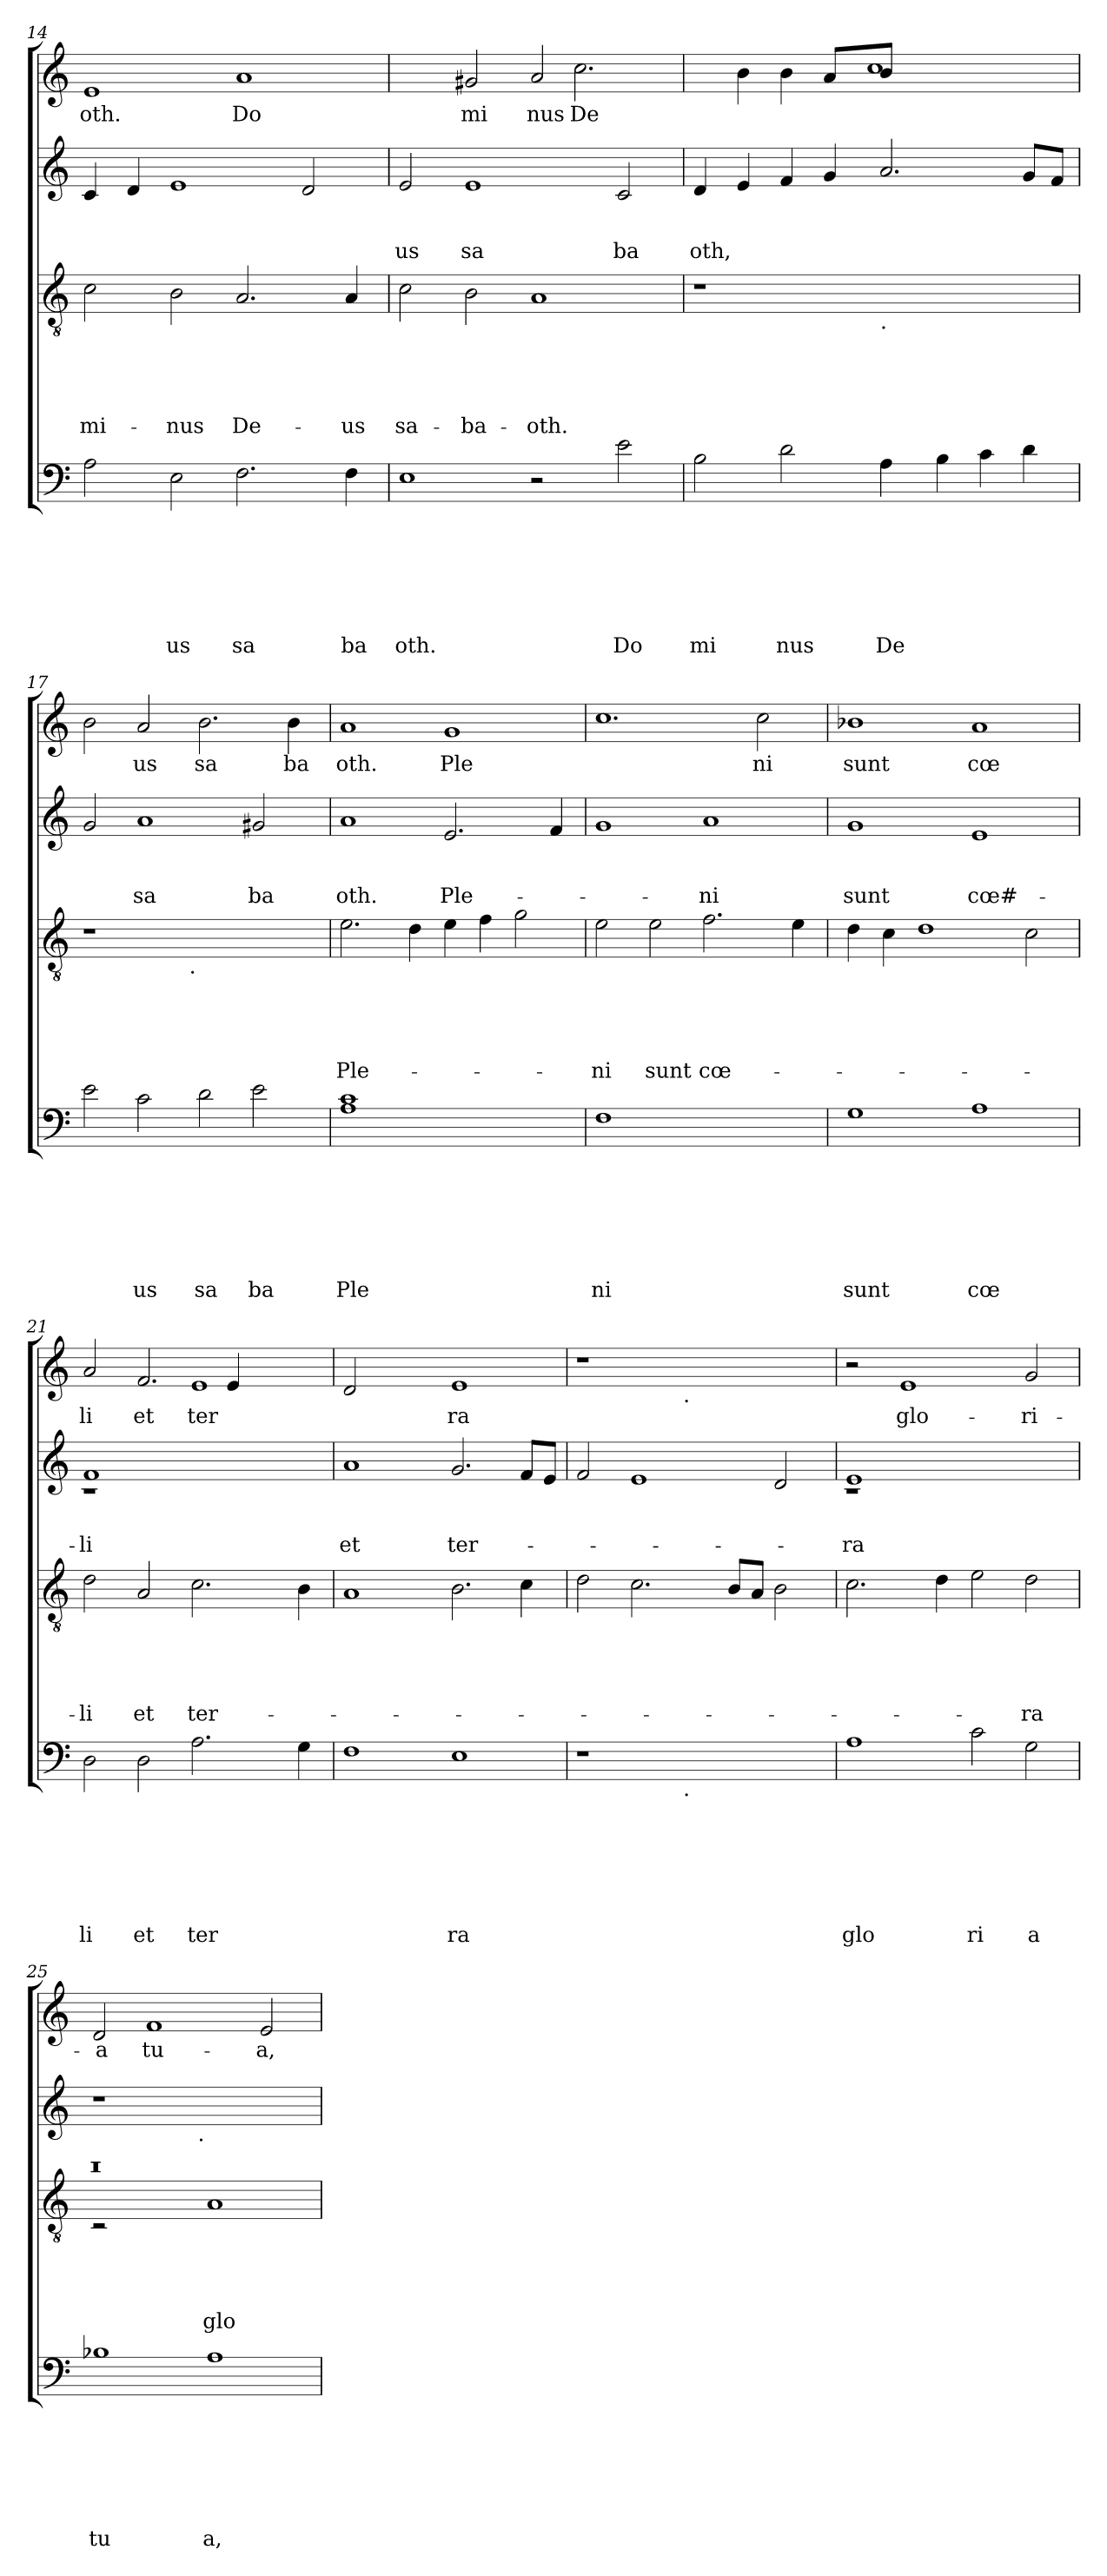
**kern	**text	**text	**text	**text	**text	**text	**text	**kern	**text	**text	**text	**text	**text	**kern	**text	**text	**text	**kern	**text
*part4	*part4	*part4	*part4	*part4	*part4	*part4	*part4	*part3	*part3	*part3	*part3	*part3	*part3	*part2	*part2	*part2	*part2	*part1	*part1
*staff4	*staff4	*staff4	*staff4	*staff4	*staff4	*staff4	*staff4	*staff3	*staff3	*staff3	*staff3	*staff3	*staff3	*staff2	*staff2	*staff2	*staff2	*staff1	*staff1
!!LO:PB:g=z
*clefF4	*	*	*	*	*	*	*	*clefGv2	*	*	*	*	*	*clefG2	*	*	*	*clefG2	*
*k[]	*	*	*	*	*	*	*	*k[]	*	*	*	*	*	*k[]	*	*	*	*k[]	*
*C:	*	*	*	*	*	*	*	*C:	*	*	*	*	*	*C:	*	*	*	*C:	*
=14	=14	=14	=14	=14	=14	=14	=14	=14	=14	=14	=14	=14	=14	=14	=14	=14	=14	=14	=14
!	!	!	!	!	!	!	!	!	!	!	!	!	!LO:LY:b	!	!	!	!	!	!LO:LY:b
2A\	.	.	.	.	.	.	.	2c\	.	.	.	.	mi-	4c/	.	.	.	1e	oth.
.	.	.	.	.	.	.	.	.	.	.	.	.	.	4d/	.	.	.	.	.
!	!	!	!	!	!	!	!LO:LY:b	!	!	!	!	!	!LO:LY:b	!	!	!	!	!	!
2E\	.	.	.	.	.	.	-us	2B\	.	.	.	.	-nus	1e	.	.	.	.	.
!	!	!	!	!	!	!	!LO:LY:b	!	!	!	!	!	!LO:LY:b	!	!	!	!	!	!LO:LY:b
2.F\	.	.	.	.	.	.	sa	2.A/	.	.	.	.	De-	.	.	.	.	1a	Do
.	.	.	.	.	.	.	.	.	.	.	.	.	.	2d/	.	.	.	.	.
!	!	!	!	!	!	!	!LO:LY:b	!	!	!	!	!	!LO:LY:b	!	!	!	!	!	!
4F\	.	.	.	.	.	.	ba	4A/	.	.	.	.	-us	.	.	.	.	.	.
=15	=15	=15	=15	=15	=15	=15	=15	=15	=15	=15	=15	=15	=15	=15	=15	=15	=15	=15	=15
!	!	!	!	!	!	!	!LO:LY:b	!	!	!	!	!	!LO:LY:b	!	!	!	!LO:LY:b	!	!
*	*	*	*	*	*	*	*	*	*	*	*	*	*	*	*	*	*	*^	*
1E	.	.	.	.	.	.	oth.	2c\	.	.	.	.	sa-	2e/	.	.	us	2ryy	1ryy	.
!	!	!	!	!	!	!	!	!	!	!	!	!	!LO:LY:b	!	!	!	!LO:LY:b	!	!	!LO:LY:b
.	.	.	.	.	.	.	.	2B\	.	.	.	.	-ba-	1e	.	.	sa	2g#/	.	mi
!	!	!	!	!	!	!	!	!	!	!	!	!	!LO:LY:b	!	!	!	!	!	!	!LO:LY:b
2r	.	.	.	.	.	.	.	1A	.	.	.	.	-oth.	.	.	.	.	2a/	4ryy	nus
!	!	!	!	!	!	!	!	!	!	!	!	!	!	!	!	!	!	!	!	!LO:LY:b
.	.	.	.	.	.	.	.	.	.	.	.	.	.	.	.	.	.	.	2.cc\	De
!	!	!	!	!	!	!	!LO:LY:b	!	!	!	!	!	!	!	!	!	!LO:LY:b	!	!	!
2e\	.	.	.	.	.	.	Do	.	.	.	.	.	.	2c/	.	.	ba	2ryy	.	.
=16	=16	=16	=16	=16	=16	=16	=16	=16	=16	=16	=16	=16	=16	=16	=16	=16	=16	=16	=16	=16
!	!	!	!	!	!	!	!LO:LY:b	!	!	!	!	!	!	!	!	!	!LO:LY:b	!	!	!
2B\	.	.	.	.	.	.	mi	1r	.	.	.	.	.	4d/	.	.	oth,	4ryy	1ryy	.
.	.	.	.	.	.	.	.	.	.	.	.	.	.	4e/	.	.	.	4b\	.	.
!	!	!	!	!	!	!	!LO:LY:b	!	!	!	!	!	!	!	!	!	!	!	!	!
2d\	.	.	.	.	.	.	nus	.	.	.	.	.	.	4f/	.	.	.	4b\	.	.
.	.	.	.	.	.	.	.	.	.	.	.	.	.	4g/	.	.	.	8a/L	.	.
.	.	.	.	.	.	.	.	.	.	.	.	.	.	.	.	.	.	8ryy	.	.
!	!	!	!	!	!	!	!	!LO:TX:b:t=.	!	!	!	!	!	!	!	!	!	!	!	!
!	!	!	!	!	!	!	!LO:LY:b	!	!	!	!	!	!	!	!	!	!	!	!	!
4A\	.	.	.	.	.	.	De	1ryy	.	.	.	.	.	2.a/	.	.	.	8b/J	1cc	.
.	.	.	.	.	.	.	.	.	.	.	.	.	.	.	.	.	.	2..ryy	.	.
4B\	.	.	.	.	.	.	.	.	.	.	.	.	.	.	.	.	.	.	.	.
4c\	.	.	.	.	.	.	.	.	.	.	.	.	.	.	.	.	.	.	.	.
4d\	.	.	.	.	.	.	.	.	.	.	.	.	.	8g/L	.	.	.	.	.	.
.	.	.	.	.	.	.	.	.	.	.	.	.	.	8f/J	.	.	.	.	.	.
*	*	*	*	*	*	*	*	*	*	*	*	*	*	*	*	*	*	*v	*v	*
=17	=17	=17	=17	=17	=17	=17	=17	=17	=17	=17	=17	=17	=17	=17	=17	=17	=17	=17	=17
*	*	*	*	*	*	*	*	*^	*	*	*	*	*	*	*	*	*	*	*
2e\	.	.	.	.	.	.	.	1r	2ryy	.	.	.	.	.	2g/	.	.	.	2b\	.
!	!	!	!	!	!	!	!LO:LY:b	!	!	!	!	!	!	!	!	!	!	!LO:LY:b	!	!LO:LY:b
2c\	.	.	.	.	.	.	us	.	4...ryy	.	.	.	.	.	1a	.	.	sa	2a/	us
!	!	!	!	!	!	!	!	!	!LO:TX:b:t=.	!	!	!	!	!	!	!	!	!	!	!
.	.	.	.	.	.	.	.	.	1ryy	.	.	.	.	.	.	.	.	.	.	.
!	!	!	!	!	!	!	!LO:LY:b	!	!	!	!	!	!	!	!	!	!	!	!	!LO:LY:b
2d\	.	.	.	.	.	.	sa	1ryy	.	.	.	.	.	.	.	.	.	.	2.b\	sa
!	!	!	!	!	!	!	!LO:LY:b	!	!	!	!	!	!	!	!	!	!	!LO:LY:b	!	!
2e\	.	.	.	.	.	.	ba	.	.	.	.	.	.	.	2g#/	.	.	ba	.	.
!	!	!	!	!	!	!	!	!	!	!	!	!	!	!	!	!	!	!	!	!LO:LY:b
.	.	.	.	.	.	.	.	.	.	.	.	.	.	.	.	.	.	.	4b\	ba
.	.	.	.	.	.	.	.	.	32ryy	.	.	.	.	.	.	.	.	.	.	.
!!LO:LB:g=z
=18	=18	=18	=18	=18	=18	=18	=18	=18	=18	=18	=18	=18	=18	=18	=18	=18	=18	=18	=18	=18
!	!	!	!	!	!	!	!LO:LY:b	!	!	!	!	!	!	!LO:LY:b	!	!	!	!LO:LY:b	!	!LO:LY:b
*	*	*	*	*	*	*	*	*v	*v	*	*	*	*	*	*	*	*	*	*	*
1A 1c	.	.	.	.	.	.	Ple	2.e\	.	.	.	.	Ple-	1a	.	.	oth.	1a	oth.
.	.	.	.	.	.	.	.	4d\	.	.	.	.	.	.	.	.	.	.	.
!	!	!	!	!	!	!	!	!	!	!	!	!	!	!	!	!	!LO:LY:b	!	!LO:LY:b
1ryy	.	.	.	.	.	.	.	4e\	.	.	.	.	.	2.e/	.	.	Ple-	1g	Ple
.	.	.	.	.	.	.	.	4f\	.	.	.	.	.	.	.	.	.	.	.
.	.	.	.	.	.	.	.	2g\	.	.	.	.	.	.	.	.	.	.	.
.	.	.	.	.	.	.	.	.	.	.	.	.	.	4f/	.	.	.	.	.
=19	=19	=19	=19	=19	=19	=19	=19	=19	=19	=19	=19	=19	=19	=19	=19	=19	=19	=19	=19
!	!	!	!	!	!	!	!LO:LY:b	!	!	!	!	!	!LO:LY:b	!	!	!	!	!	!
1F	.	.	.	.	.	.	ni	2e\	.	.	.	.	-ni	1g	.	.	.	1.cc	.
!	!	!	!	!	!	!	!	!	!	!	!	!	!LO:LY:b	!	!	!	!	!	!
.	.	.	.	.	.	.	.	2e\	.	.	.	.	sunt	.	.	.	.	.	.
!	!	!	!	!	!	!	!	!	!	!	!	!	!LO:LY:b	!	!	!	!LO:LY:b	!	!
1ryy	.	.	.	.	.	.	.	2.f\	.	.	.	.	cœ-	1a	.	.	-ni	.	.
!	!	!	!	!	!	!	!	!	!	!	!	!	!	!	!	!	!	!	!LO:LY:b
.	.	.	.	.	.	.	.	.	.	.	.	.	.	.	.	.	.	2cc\	ni
.	.	.	.	.	.	.	.	4e\	.	.	.	.	.	.	.	.	.	.	.
=20	=20	=20	=20	=20	=20	=20	=20	=20	=20	=20	=20	=20	=20	=20	=20	=20	=20	=20	=20
!	!	!	!	!	!	!	!LO:LY:b	!	!	!	!	!	!	!	!	!	!LO:LY:b	!	!LO:LY:b
1G	.	.	.	.	.	.	sunt	4d\	.	.	.	.	.	1g	.	.	sunt	1b-X	sunt
.	.	.	.	.	.	.	.	4c\	.	.	.	.	.	.	.	.	.	.	.
.	.	.	.	.	.	.	.	1d	.	.	.	.	.	.	.	.	.	.	.
!	!	!	!	!	!	!	!LO:LY:b	!	!	!	!	!	!	!	!	!	!LO:LY:b	!	!LO:LY:b
1A	.	.	.	.	.	.	cœ	.	.	.	.	.	.	1e	.	.	cœ#-	1a	cœ
.	.	.	.	.	.	.	.	2c\	.	.	.	.	.	.	.	.	.	.	.
=21	=21	=21	=21	=21	=21	=21	=21	=21	=21	=21	=21	=21	=21	=21	=21	=21	=21	=21	=21
*	*	*	*	*	*	*	*	*	*	*	*	*	*	*^	*	*	*	*	*
!	!	!	!	!	!	!	!LO:LY:b	!	!	!	!	!	!LO:LY:b	!	!LO:N:vis=1	!	!	!LO:LY:b	!	!LO:LY:b
*	*	*	*	*	*	*	*	*	*	*	*	*	*	*	*	*	*	*	*^	*
2D\	.	.	.	.	.	.	li	2d\	.	.	.	.	-li	1f	0rc	.	.	-li	2a/	1ryy	li
!	!	!	!	!	!	!	!LO:LY:b	!	!	!	!	!	!LO:LY:b	!	!	!	!	!	!	!	!LO:LY:b
2D\	.	.	.	.	.	.	et	2A/	.	.	.	.	et	.	.	.	.	.	2.f/	.	et
!	!	!	!	!	!	!	!LO:LY:b	!	!	!	!	!	!LO:LY:b	!	!	!	!	!	!	!	!LO:LY:b
2.A\	.	.	.	.	.	.	ter	2.c\	.	.	.	.	ter-	1ryy	.	.	.	.	.	1e	ter
.	.	.	.	.	.	.	.	.	.	.	.	.	.	.	.	.	.	.	4e/	.	.
.	.	.	.	.	.	.	.	.	.	.	.	.	.	.	.	.	.	.	2ryy	.	.
4G\	.	.	.	.	.	.	.	4B\	.	.	.	.	.	.	.	.	.	.	.	.	.
*	*	*	*	*	*	*	*	*	*	*	*	*	*	*v	*v	*	*	*	*	*	*
*	*	*	*	*	*	*	*	*	*	*	*	*	*	*	*	*	*	*v	*v	*
=22	=22	=22	=22	=22	=22	=22	=22	=22	=22	=22	=22	=22	=22	=22	=22	=22	=22	=22	=22
!	!	!	!	!	!	!	!	!	!	!	!	!	!	!	!	!	!LO:LY:b	!	!
1F	.	.	.	.	.	.	.	1A	.	.	.	.	.	1a	.	.	et	2d/	.
.	.	.	.	.	.	.	.	.	.	.	.	.	.	.	.	.	.	2ryy	.
!	!	!	!	!	!	!	!LO:LY:b	!	!	!	!	!	!	!	!	!	!LO:LY:b	!	!LO:LY:b
1E	.	.	.	.	.	.	ra	2.B\	.	.	.	.	.	2.g/	.	.	ter-	1e	ra
.	.	.	.	.	.	.	.	4c\	.	.	.	.	.	8f/L	.	.	.	.	.
.	.	.	.	.	.	.	.	.	.	.	.	.	.	8e/J	.	.	.	.	.
!!LO:LB:g=z
=23	=23	=23	=23	=23	=23	=23	=23	=23	=23	=23	=23	=23	=23	=23	=23	=23	=23	=23	=23
*^	*	*	*	*	*	*	*	*	*	*	*	*	*	*	*	*	*	*^	*
1r	2ryy	.	.	.	.	.	.	.	2d\	.	.	.	.	.	2f/	.	.	.	1r	2ryy	.
.	4...ryy	.	.	.	.	.	.	.	2.c\	.	.	.	.	.	1e	.	.	.	.	4...ryy	.
!	!	!	!	!	!	!	!	!	!	!	!	!	!	!	!	!	!	!	!	!LO:TX:b:t=.	!
!	!LO:TX:b:t=.	!	!	!	!	!	!	!	!	!	!	!	!	!	!	!	!	!	!	!	!
.	1ryy	.	.	.	.	.	.	.	.	.	.	.	.	.	.	.	.	.	.	1ryy	.
1ryy	.	.	.	.	.	.	.	.	.	.	.	.	.	.	.	.	.	.	1ryy	.	.
.	.	.	.	.	.	.	.	.	8B/L	.	.	.	.	.	.	.	.	.	.	.	.
.	.	.	.	.	.	.	.	.	8A/J	.	.	.	.	.	.	.	.	.	.	.	.
.	.	.	.	.	.	.	.	.	2B\	.	.	.	.	.	2d/	.	.	.	.	.	.
.	32ryy	.	.	.	.	.	.	.	.	.	.	.	.	.	.	.	.	.	.	32ryy	.
=24	=24	=24	=24	=24	=24	=24	=24	=24	=24	=24	=24	=24	=24	=24	=24	=24	=24	=24	=24	=24	=24
*	*	*	*	*	*	*	*	*	*	*	*	*	*	*	*^	*	*	*	*	*	*
!	!	!	!	!	!	!	!	!LO:LY:b	!	!	!	!	!	!	!	!LO:N:vis=1	!	!	!LO:LY:b	!	!	!
*v	*v	*	*	*	*	*	*	*	*	*	*	*	*	*	*	*	*	*	*	*v	*v	*
1A	.	.	.	.	.	.	glo	2.c\	.	.	.	.	.	1e	0rc	.	.	-ra	2r	.
!	!	!	!	!	!	!	!	!	!	!	!	!	!	!	!	!	!	!	!	!LO:LY:b
.	.	.	.	.	.	.	.	.	.	.	.	.	.	.	.	.	.	.	1e	glo-
.	.	.	.	.	.	.	.	4d\	.	.	.	.	.	.	.	.	.	.	.	.
!	!	!	!	!	!	!	!LO:LY:b	!	!	!	!	!	!	!	!	!	!	!	!	!
2c\	.	.	.	.	.	.	ri	2e\	.	.	.	.	.	1ryy	.	.	.	.	.	.
!	!	!	!	!	!	!	!LO:LY:b	!	!	!	!	!	!LO:LY:b	!	!	!	!	!	!	!LO:LY:b
2G\	.	.	.	.	.	.	a	2d\	.	.	.	.	-ra	.	.	.	.	.	2g/	-ri-
=25	=25	=25	=25	=25	=25	=25	=25	=25	=25	=25	=25	=25	=25	=25	=25	=25	=25	=25	=25	=25
!	!	!	!	!	!	!	!LO:LY:b	!LO:N:vis=1	!	!	!	!	!	!	!	!	!	!	!	!LO:LY:b
*	*	*	*	*	*	*	*	*^	*	*	*	*	*	*	*	*	*	*	*	*
1B-X	.	.	.	.	.	.	tu	0ra	2rC	.	.	.	.	.	1r	2ryy	.	.	.	2d/	-a
!	!	!	!	!	!	!	!	!	!	!	!	!	!	!	!	!	!	!	!	!	!LO:LY:b
.	.	.	.	.	.	.	.	.	2ryy	.	.	.	.	.	.	4...ryy	.	.	.	1f	tu-
!	!	!	!	!	!	!	!	!	!	!	!	!	!	!	!	!LO:TX:b:t=.	!	!	!	!	!
.	.	.	.	.	.	.	.	.	.	.	.	.	.	.	.	1ryy	.	.	.	.	.
!	!	!	!	!	!	!	!LO:LY:b	!	!	!	!	!	!	!LO:LY:b	!	!	!	!	!	!	!
1A	.	.	.	.	.	.	a,	.	1A	.	.	.	.	glo	1ryy	.	.	.	.	.	.
!	!	!	!	!	!	!	!	!	!	!	!	!	!	!	!	!	!	!	!	!	!LO:LY:b
.	.	.	.	.	.	.	.	.	.	.	.	.	.	.	.	.	.	.	.	2e/	-a,
.	.	.	.	.	.	.	.	.	.	.	.	.	.	.	.	32ryy	.	.	.	.	.
*	*	*	*	*	*	*	*	*v	*v	*	*	*	*	*	*	*	*	*	*	*	*
*	*	*	*	*	*	*	*	*	*	*	*	*	*	*v	*v	*	*	*	*	*
=	=	=	=	=	=	=	=	=	=	=	=	=	=	=	=	=	=	=	=
*-	*-	*-	*-	*-	*-	*-	*-	*-	*-	*-	*-	*-	*-	*-	*-	*-	*-	*-	*-
